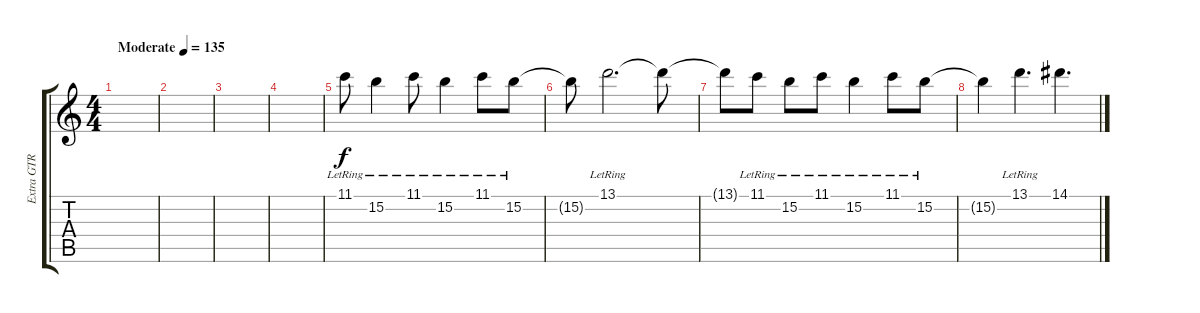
\track ("Extra GTR 2" "Extra GTR ") {instrument overdrivenguitar}
\staff {score tabs}
\tuning (Db4 Ab3 E3 B2 Gb2 B1) {hide}
\ts (4 4)
\tempo (135 "Moderate")
\clef g2
\ks c
|
|
|
|
11.1{lr}.8 15.2{lr}.4 11.1{lr}.8 15.2{lr}.4 11.1{lr}.8 15.2{lr}.8 |
15.2{t}.8 13.1{lr}.2{d} 13.1{t}.8 |
13.1{t}.8 11.1{lr}.8 15.2{lr}.8 11.1{lr}.8 15.2{lr}.4 11.1{lr}.8 15.2{lr}.8 |
15.2{t}.4 13.1{lr}.4{d} 14.1.4{d}
